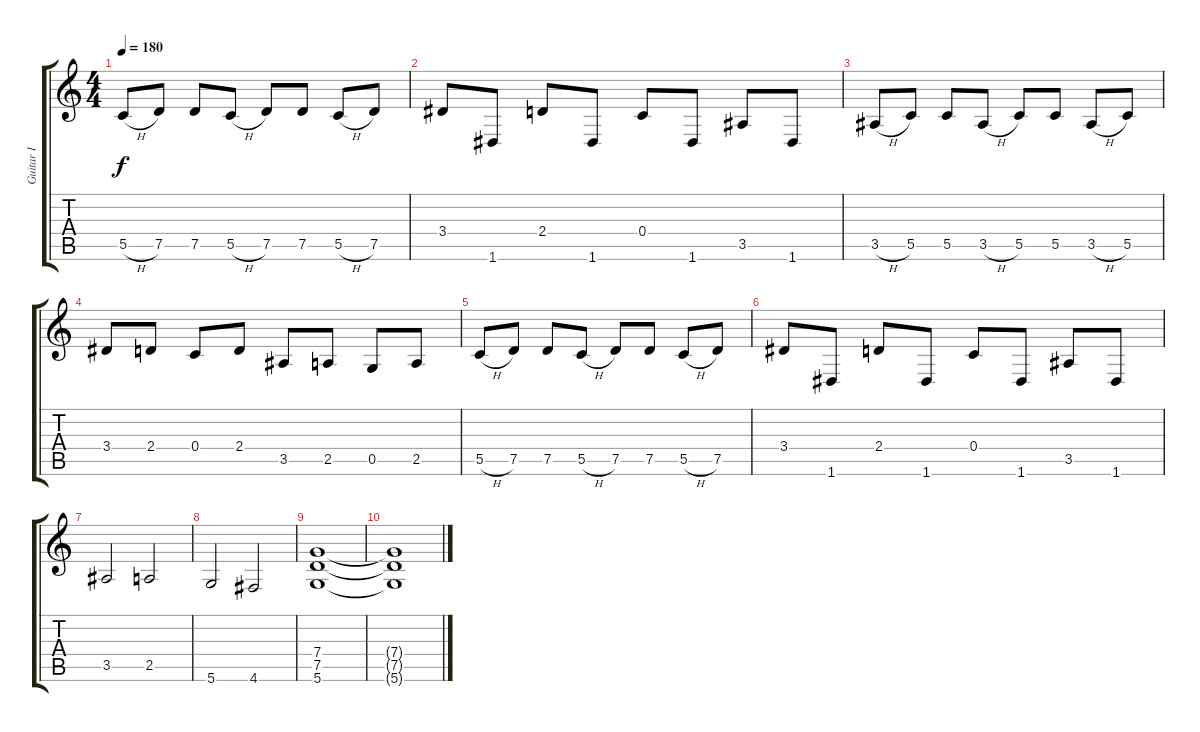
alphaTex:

\track ("Guitar I" "Guitar I") {instrument distortionguitar}
\staff {score tabs}
\tuning (D4 A3 F3 C3 G2 D2) {hide}
\ts (4 4)
\tempo 180
\clef g2
\ks c
5.5{h}.8{dy f} 7.5.8 7.5.8 5.5{h}.8 7.5.8 7.5.8 5.5{h}.8 7.5.8 |
3.4.8 1.6.8 2.4.8 1.6.8 0.4.8 1.6.8 3.5.8 1.6.8 |
3.5{h}.8 5.5.8 5.5.8 3.5{h}.8 5.5.8 5.5.8 3.5{h}.8 5.5.8 |
3.4.8 2.4.8 0.4.8 2.4.8 3.5.8 2.5.8 0.5.8 2.5.8 |
5.5{h}.8 7.5.8 7.5.8 5.5{h}.8 7.5.8 7.5.8 5.5{h}.8 7.5.8 |
3.4.8 1.6.8 2.4.8 1.6.8 0.4.8 1.6.8 3.5.8 1.6.8 |
3.5.2 2.5.2 |
5.6.2 4.6.2 |
(7.4 7.5 5.6).1 |
(7.4{t} 7.5{t} 5.6{t}).1
